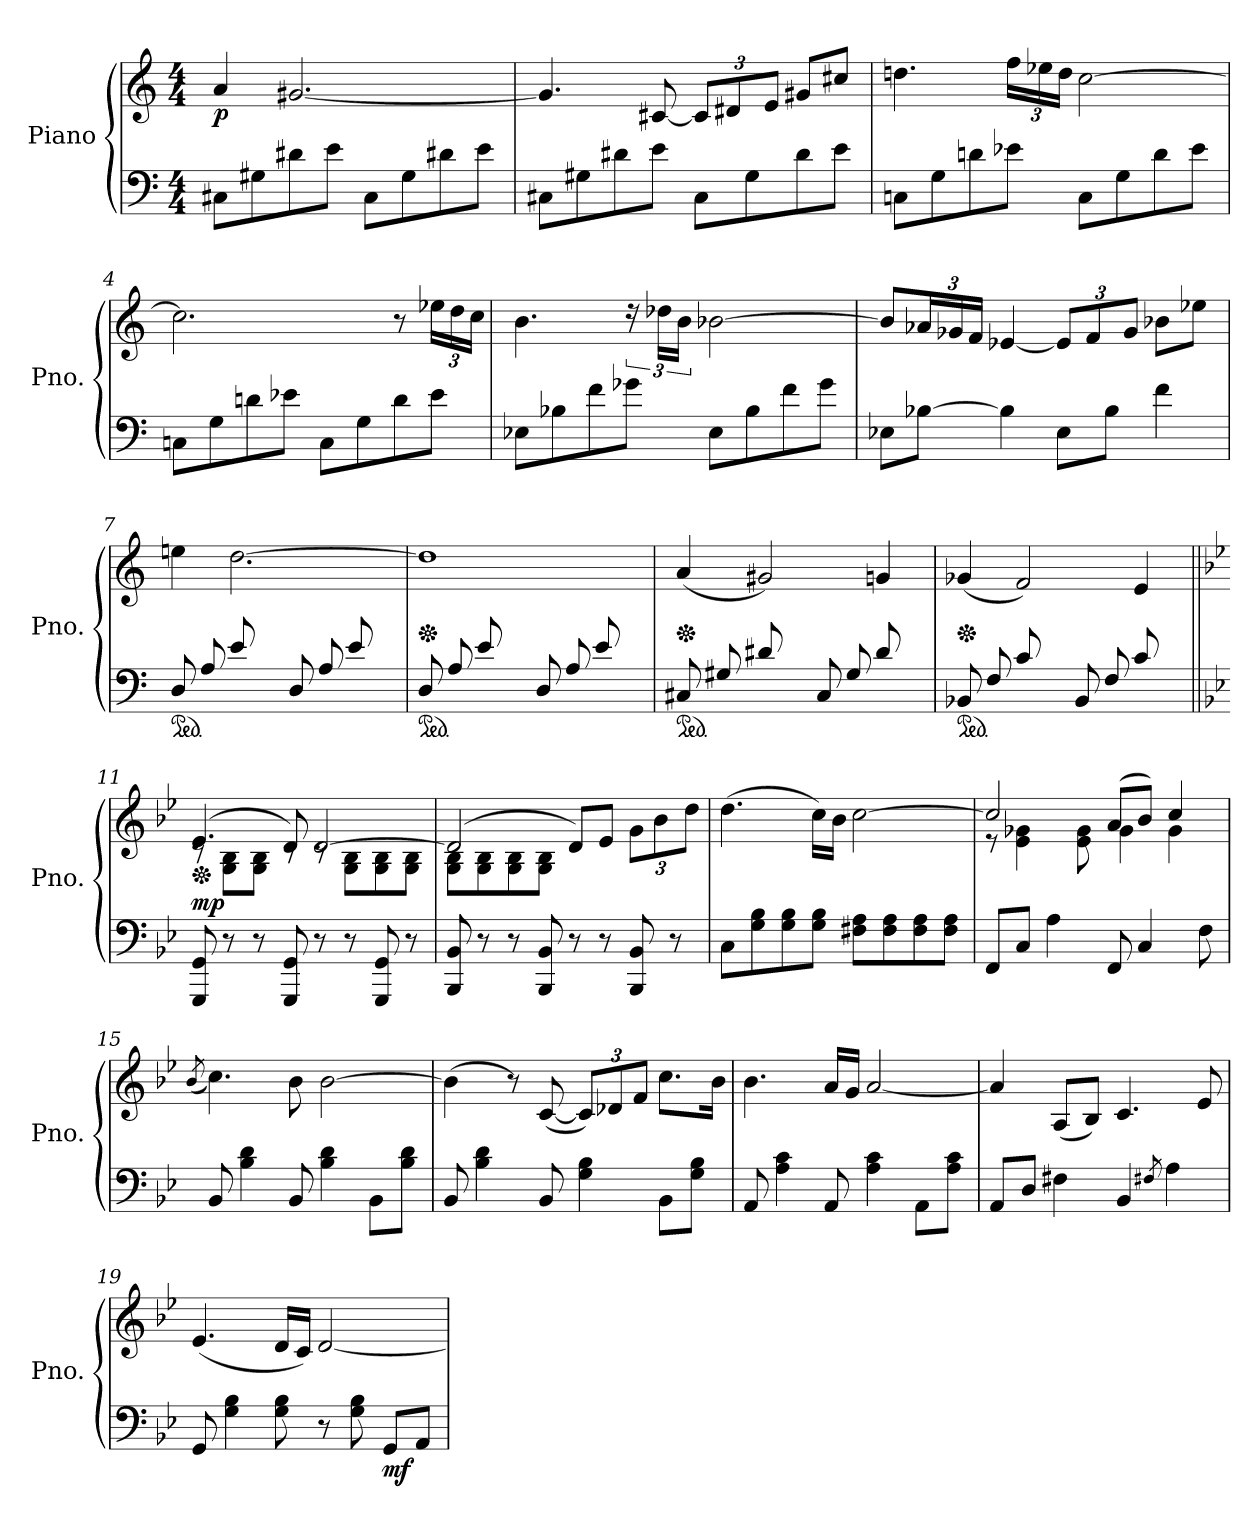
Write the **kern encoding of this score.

**kern	**kern	**dynam
*part1	*part1	*part1
*staff2	*staff1	*staff1/2
*I"Piano	*	*
*I'Pno.	*	*
*clefF4	*clefG2	*
*k[]	*k[]	*
*M4/4	*M4/4	*
*MM83	*MM83	*
=1	=1	=1
!	!	!LO:DY:b
8C#X\L	4a/	p
8G#X\	.	.
8d#X<\	[2.g#X/	.
8e<\J	.	.
8C#\L	.	.
8G#\	.	.
8d#X\	.	.
8e\J	.	.
=2	=2	=2
8C#X\L	4.g#/]	.
8G#X\	.	.
8d#X\	.	.
8e\J	[8c#X/	.
*	*Xbrackettup	*
8C#\L	12c#/L]	.
.	12d#X/	.
8G#\	.	.
.	12e/J	.
8d#\	8g#X/L	.
8e\J	8cc#X/J	.
=3	=3	=3
8Cn\L	4.ddn\	.
8G\	.	.
8dn\	.	.
8e-X\J	24ff\LL	.
.	24ee-X\	.
.	24dd\JJ	.
8C\L	[2cc\	.
8G\	.	.
8d\	.	.
8e-\J	.	.
!!LO:LB:g=z
=4	=4	=4
8Cn\L	2.cc\]	.
8G\	.	.
8dn\	.	.
8e-X\J	.	.
8C\L	.	.
8G\	.	.
8d\	8r	.
8e-\J	24ee-X\LL	.
.	24dd\	.
.	24cc\JJ	.
=5	=5	=5
8E-X\L	4.b\	.
8B-X\	.	.
8f\	.	.
*	*brackettup	*
8g-X\J	24rdd	.
.	24dd-X\LL	.
.	24b\JJ	.
8E-\L	[2b-X\	.
8B-\	.	.
8f\	.	.
8g-\J	.	.
=6	=6	=6
8E-X\L	8b-/L]	.
*	*Xbrackettup	*
[8B-X\J	24a-X/L	.
.	24g-X/	.
.	24f/JJ	.
4B-\]	[4e-X/	.
8E-\L	12e-/L]	.
.	12f/	.
8B-\J	.	.
.	12g-/J	.
4f\	8b-X\L	.
.	8ee-X\J	.
!!LO:LB:g=z
=7	=7	=7
*ped	*	*
*	*^	*
8D/L	4een\	4.ryy	.
8A/	.	.	.
8e/	[2.dd\	.	.
8ryy	.	8f\J	.
8D/L	.	4.ryy	.
8A/	.	.	.
8e/	.	.	.
8ryy	.	8f\J	.
=8	=8	=8	=8
*ped	*	*	*
*	*Xped	*	*
8D/L	1dd]	4.ryy	.
8A/	.	.	.
8e/	.	.	.
8ryy	.	8f\J	.
8D/L	.	4.ryy	.
8A/	.	.	.
8e/	.	.	.
8ryy	.	8f\J	.
=9	=9	=9	=9
*ped	*	*	*
*	*Xped	*	*
8C#X/L	(>4a/	4.ryy	.
8G#X/	.	.	.
8d#X/	2g#X/)	.	.
8ryy	.	8e\J	.
8C#/L	.	4.ryy	.
8G#/	.	.	.
8d#/	4gn/	.	.
8ryy	.	8e\J	.
!!LO:LB:g=z	!!
=10	=10	=10	=10
*ped	*	*	*
*	*Xped	*	*
8BB-X/L	(>4g-X/	4.ryy	.
8F/	.	.	.
8c/	2f/)	.	.
8ryy	.	8d-X\J	.
8BB-/L	.	4.ryy	.
8F/	.	.	.
8c/	4e/	.	.
8ryy	.	8d-\J	.
=11||	=11||	=11||	=11||
*k[b-e-]	*k[b-e-]	*	*
*	*Xped	*	*
*	*MM97	*	*
!	!	!	!LO:DY:b
8GGG/ 8GG/	(>4.e-/	8rc	mp
8r	.	8G\ 8B-\L	.
8r	.	8G\ 8B-\J	.
8GGG/ 8GG/	8d/)	8rc	.
8r	[2d/	8rc	.
8r	.	8G\ 8B-\L	.
8GGG/ 8GG/	.	8G\ 8B-\	.
8r	.	8G\ 8B-\J	.
=12	=12	=12	=12
8BBB-/ 8BB-/	(>2d/]	8G\ 8B-\L	.
8r	.	8G\ 8B-\	.
8r	.	8G\ 8B-\	.
8BBB-/ 8BB-/	.	8G\ 8B-\J	.
8r	8d/L)	2ryy	.
8r	8e-/J	.	.
8BBB-/ 8BB-/	12g\L	.	.
.	12b-\	.	.
8r	.	.	.
.	12dd\J	.	.
*	*v	*v	*
!!LO:LB:g=z
=13	=13	=13
8C\L	(>4.dd\	.
8G\ 8B-\	.	.
8G\ 8B-\	.	.
8G\ 8B-\J	16cc\LL)	.
.	16b-\JJ	.
8F#X\ 8A\L	[2cc\	.
8F#\ 8A\	.	.
8F#\ 8A\	.	.
8F#\ 8A\J	.	.
=14	=14	=14
*	*^	*
8FF/L	2cc/]	8r	.
8C/J	.	4e-\ 4g-X\	.
4A\	.	.	.
.	.	8e-\ 8g-\	.
8FF/	(>8a/L	4g-\	.
4C/	8b-/J)	.	.
.	4cc/	4g-\	.
8F\	.	.	.
*	*v	*v	*
=15	=15	=15
.	(<8qb-/	.
8BB-/	4.cc\)	.
4B-\ 4d\	.	.
8BB-/	8b-\	.
4B-\ 4d\	[2b-\	.
8BB-\L	.	.
8B-\ 8d\J	.	.
!!LO:PB:g=z
=16	=16	=16
8BB-/	(>4b-\]	.
4B-\ 4d\	.	.
.	8r)	.
8BB-/	(>[8c/	.
4G\ 4B-\	12c/L])	.
.	12d-X/	.
.	12f/J	.
8BB-\L	8.cc\L	.
8G\ 8B-\J	.	.
.	16b-\Jk	.
=17	=17	=17
8AA/	4.b-\	.
4A\ 4c\	.	.
8AA/	16a/LL	.
.	16g/JJ	.
4A\ 4c\	[2a/	.
8AA\L	.	.
8A\ 8c\J	.	.
=18	=18	=18
8AA/L	4a/]	.
8D/J	.	.
4F#X\	(<8A/L	.
.	8B-/J)	.
4BB-/	4.c/	.
8qF#X/	.	.
4A\	.	.
.	8e-/	.
!!LO:LB:g=z
=19	=19	=19
8GG/	(<4.e-/	.
4G\ 4B-\	.	.
8G\ 8B-\	16d/LL	.
.	16c/JJ)	.
8r	[2d/	.
8G\ 8B-\	.	.
!	!	!LO:DY:b=2
8GG/L	.	mf
8AA/J	.	.
=	=	=
*-	*-	*-
